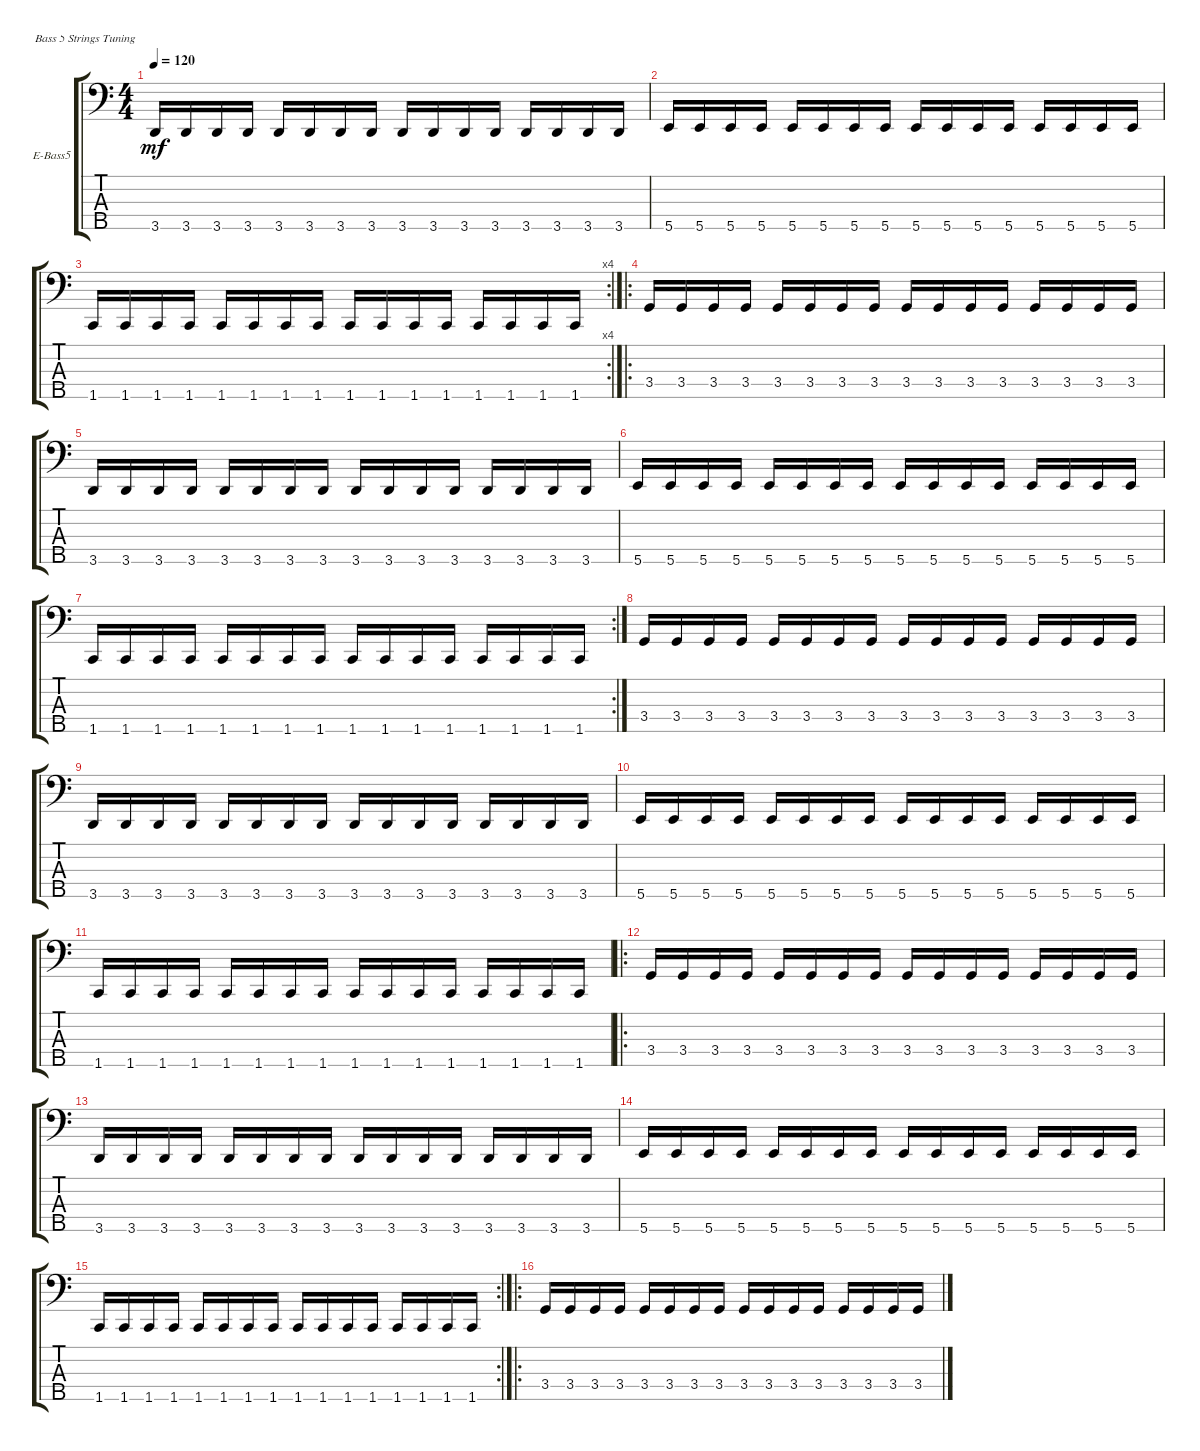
\defaultSystemsLayout 4
\bracketExtendMode groupsimilarinstruments
\firstSystemTrackNameOrientation horizontal
\otherSystemsTrackNameOrientation horizontal
\track ("Electric Bass" "E-Bass5") {instrument electricbassfinger}
\staff {score tabs}
\tuning (G2 D2 A1 E1 B0)
\ts (4 4)
\tempo 120
\clef f4
\ks c
3.5.16{dy mf} 3.5.16 3.5.16 3.5.16 3.5.16 3.5.16 3.5.16 3.5.16 3.5.16 3.5.16 3.5.16 3.5.16 3.5.16 3.5.16 3.5.16 3.5.16 |
5.5.16 5.5.16 5.5.16 5.5.16 5.5.16 5.5.16 5.5.16 5.5.16 5.5.16 5.5.16 5.5.16 5.5.16 5.5.16 5.5.16 5.5.16 5.5.16 |
\rc 4
1.5.16 1.5.16 1.5.16 1.5.16 1.5.16 1.5.16 1.5.16 1.5.16 1.5.16 1.5.16 1.5.16 1.5.16 1.5.16 1.5.16 1.5.16 1.5.16 |
\ro
3.4.16 3.4.16 3.4.16 3.4.16 3.4.16 3.4.16 3.4.16 3.4.16 3.4.16 3.4.16 3.4.16 3.4.16 3.4.16 3.4.16 3.4.16 3.4.16 |
3.5.16 3.5.16 3.5.16 3.5.16 3.5.16 3.5.16 3.5.16 3.5.16 3.5.16 3.5.16 3.5.16 3.5.16 3.5.16 3.5.16 3.5.16 3.5.16 |
5.5.16 5.5.16 5.5.16 5.5.16 5.5.16 5.5.16 5.5.16 5.5.16 5.5.16 5.5.16 5.5.16 5.5.16 5.5.16 5.5.16 5.5.16 5.5.16 |
\rc 2
1.5.16 1.5.16 1.5.16 1.5.16 1.5.16 1.5.16 1.5.16 1.5.16 1.5.16 1.5.16 1.5.16 1.5.16 1.5.16 1.5.16 1.5.16 1.5.16 |
3.4.16 3.4.16 3.4.16 3.4.16 3.4.16 3.4.16 3.4.16 3.4.16 3.4.16 3.4.16 3.4.16 3.4.16 3.4.16 3.4.16 3.4.16 3.4.16 |
3.5.16 3.5.16 3.5.16 3.5.16 3.5.16 3.5.16 3.5.16 3.5.16 3.5.16 3.5.16 3.5.16 3.5.16 3.5.16 3.5.16 3.5.16 3.5.16 |
5.5.16 5.5.16 5.5.16 5.5.16 5.5.16 5.5.16 5.5.16 5.5.16 5.5.16 5.5.16 5.5.16 5.5.16 5.5.16 5.5.16 5.5.16 5.5.16 |
1.5.16 1.5.16 1.5.16 1.5.16 1.5.16 1.5.16 1.5.16 1.5.16 1.5.16 1.5.16 1.5.16 1.5.16 1.5.16 1.5.16 1.5.16 1.5.16 |
\ro
3.4.16 3.4.16 3.4.16 3.4.16 3.4.16 3.4.16 3.4.16 3.4.16 3.4.16 3.4.16 3.4.16 3.4.16 3.4.16 3.4.16 3.4.16 3.4.16 |
3.5.16 3.5.16 3.5.16 3.5.16 3.5.16 3.5.16 3.5.16 3.5.16 3.5.16 3.5.16 3.5.16 3.5.16 3.5.16 3.5.16 3.5.16 3.5.16 |
5.5.16 5.5.16 5.5.16 5.5.16 5.5.16 5.5.16 5.5.16 5.5.16 5.5.16 5.5.16 5.5.16 5.5.16 5.5.16 5.5.16 5.5.16 5.5.16 |
\rc 2
1.5.16 1.5.16 1.5.16 1.5.16 1.5.16 1.5.16 1.5.16 1.5.16 1.5.16 1.5.16 1.5.16 1.5.16 1.5.16 1.5.16 1.5.16 1.5.16 |
\ro
3.4.16 3.4.16 3.4.16 3.4.16 3.4.16 3.4.16 3.4.16 3.4.16 3.4.16 3.4.16 3.4.16 3.4.16 3.4.16 3.4.16 3.4.16 3.4.16
